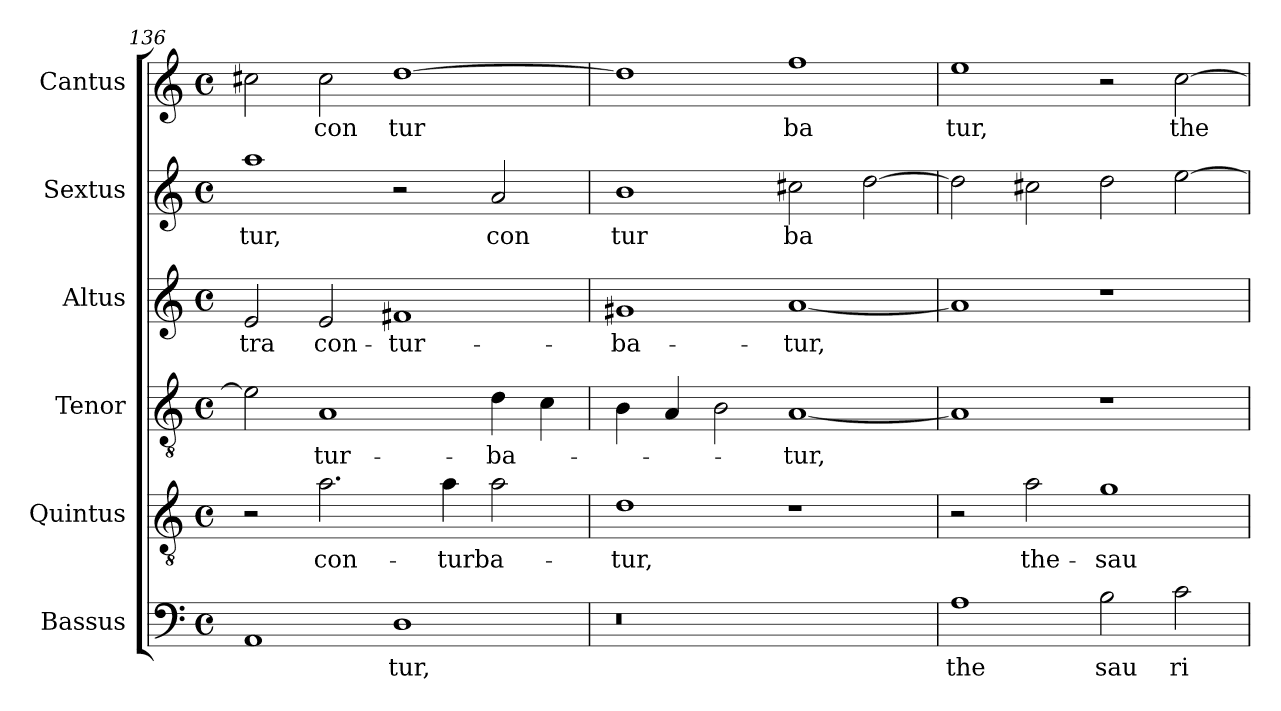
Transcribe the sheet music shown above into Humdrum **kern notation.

**kern	**text	**kern	**text	**kern	**text	**kern	**text	**kern	**text	**kern	**text
*part6	*part6	*part5	*part5	*part4	*part4	*part3	*part3	*part2	*part2	*part1	*part1
*staff6	*staff6	*staff5	*staff5	*staff4	*staff4	*staff3	*staff3	*staff2	*staff2	*staff1	*staff1
*I"Bassus	*	*I"Quintus	*	*I"Tenor	*	*I"Altus	*	*I"Sextus	*	*I"Cantus	*
*clefF4	*	*clefGv2	*	*clefGv2	*	*clefG2	*	*clefG2	*	*clefG2	*
*	*	*	*	*	*	*k[]	*	*	*	*	*
*	*	*	*	*	*	*C:	*	*	*	*	*
*M4/4	*	*M4/4	*	*M4/4	*	*M4/4	*	*M4/4	*	*M4/4	*
*met(c)	*	*met(c)	*	*met(c)	*	*met(c)	*	*met(c)	*	*met(c)	*
=136	=136	=136	=136	=136	=136	=136	=136	=136	=136	=136	=136
!	!	!	!	!	!	!	!LO:LY:b:cj	!	!LO:LY:b:cj	!	!
1AA	.	2r	.	2e\]	.	2e/	-tra	1aa	tur,	2cc#X\	.
!	!	!	!LO:LY:b:cj	!	!LO:LY:b:cj	!	!LO:LY:b:cj	!	!	!	!LO:LY:b:cj
.	.	2.a\	con-	1A	-tur-	2e/	con-	.	.	2cc#\	con
!	!LO:LY:b:cj	!	!	!	!	!	!LO:LY:b:cj	!	!	!	!LO:LY:b:cj
1D	tur,	.	.	.	.	1f#X	-tur-	2r	.	[>1dd	tur
!	!	!	!LO:LY:b:cj	!	!	!	!	!	!	!	!
.	.	4a\	-turba-	.	.	.	.	.	.	.	.
!	!	!	!	!	!LO:LY:b:cj	!	!	!	!LO:LY:b:cj	!	!
.	.	2a\	.	4d\	-ba-	.	.	2a/	con	.	.
.	.	.	.	4c\	.	.	.	.	.	.	.
=137	=137	=137	=137	=137	=137	=137	=137	=137	=137	=137	=137
!	!	!	!LO:LY:b:cj	!	!	!	!LO:LY:b:cj	!	!LO:LY:b:cj	!	!
0r	.	1d	-tur,	4B\	.	1g#X	-ba-	1b	tur	1dd]	.
.	.	.	.	4A/	.	.	.	.	.	.	.
.	.	.	.	2B\	.	.	.	.	.	.	.
!	!	!	!	!	!LO:LY:b:cj	!	!LO:LY:b:cj	!	!LO:LY:b:cj	!	!LO:LY:b:cj
.	.	1r	.	[<1A	-tur,	[<1a	-tur,	2cc#X\	ba	1ff	ba
.	.	.	.	.	.	.	.	[>2dd\	.	.	.
=138	=138	=138	=138	=138	=138	=138	=138	=138	=138	=138	=138
!	!LO:LY:b:cj	!	!	!	!	!	!	!	!	!	!LO:LY:b:cj
1A	the	2r	.	1A]	.	1a]	.	2dd\]	.	1ee	tur,
!	!	!	!LO:LY:b:cj	!	!	!	!	!	!	!	!
.	.	2a\	the-	.	.	.	.	2cc#X\	.	.	.
!	!LO:LY:b:cj	!	!LO:LY:b:cj	!	!	!	!	!	!	!	!
2B\	sau	1g	-sau-	1r	.	1r	.	2dd\	.	2r	.
!	!LO:LY:b:cj	!	!	!	!	!	!	!	!	!	!LO:LY:b
2c\	ri	.	.	.	.	.	.	[>2ee\	.	[>2cc\	the
=	=	=	=	=	=	=	=	=	=	=	=
*-	*-	*-	*-	*-	*-	*-	*-	*-	*-	*-	*-
